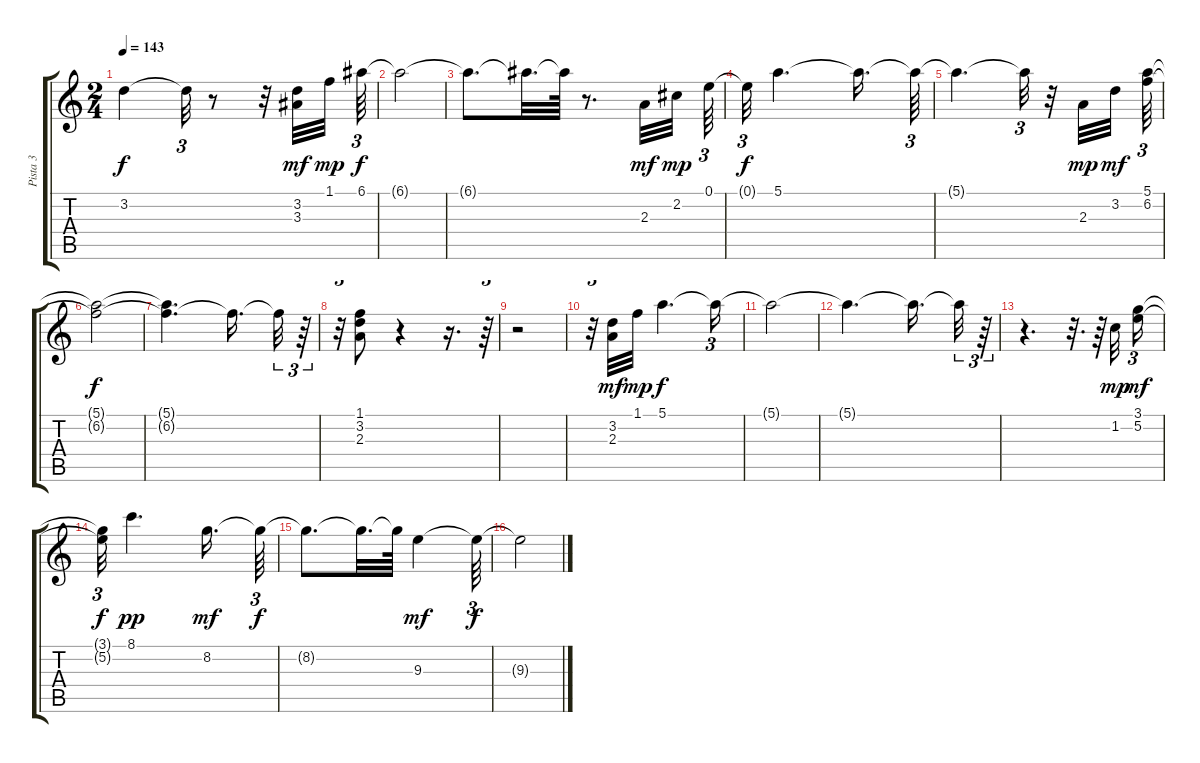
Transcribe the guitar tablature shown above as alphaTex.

\track ("Pista 3" "Pista 3") {instrument electricguitarclean}
\staff {score tabs}
\tuning (E4 B3 G3 D3 A2 E2) {hide}
\ts (2 4)
\tempo 143
\clef g2
\ks c
3.2{t}.4{dy f} 3.2{t}.32{tu (3 2)} r.8 r.32 (3.2 3.3).32{dy mf} 1.1.32{dy mp beam splitsecondary} 6.1.64{tu (3 2) dy f} |
6.1{t}.2 |
6.1{t}.8{d} 6.1{t}.32{d} 6.1{t}.64 r.8{d} 2.3.32{dy mf} 2.2.32{dy mp} 0.1.64{tu (3 2)} |
0.1{t}.32{tu (3 2) dy f} 5.1.4{d} 5.1{t}.16{d} 5.1{t}.64{tu (3 2)} |
5.1{t}.4{d} 5.1{t}.32{tu (3 2)} r.32 2.3.32{dy mp} 3.2.32{dy mf beam splitsecondary} (5.1 6.2).64{tu (3 2)} |
(5.1{t} 6.2{t}).2{dy f} |
(5.1{t} 6.2{t}).4{d} 6.2{t}.16{d} 6.2{t}.32{tu (3 2)} r.64{tu (3 2)} |
r.32{tu (3 2)} (1.1 3.2 2.3).8 r.4 r.16{d} r.64{tu (3 2)} |
r.2 |
r.32{tu (3 2)} (3.2 2.3).32{dy mf} 1.1.32{dy mp} 5.1.4{d dy f} 5.1{t}.16{tu (3 2)} |
5.1{t}.2 |
5.1{t}.4{d} 5.1{t}.16{d} 5.1{t}.32{tu (3 2)} r.64{tu (3 2)} |
r.4{d} r.32{d} r.64 1.2.32{dy mp} (3.1 5.2).16{tu (3 2) dy mf} |
(3.1{t} 5.2{t}).32{tu (3 2) dy f} 8.1.4{d dy pp} 8.2.16{d dy mf} 8.2{t}.64{tu (3 2) dy f} |
8.2{t}.8{d} 8.2{t}.32{d} 8.2{t}.64 9.3.4{dy mf} 9.3{t}.64{tu (3 2) dy f} |
9.3{t}.2
